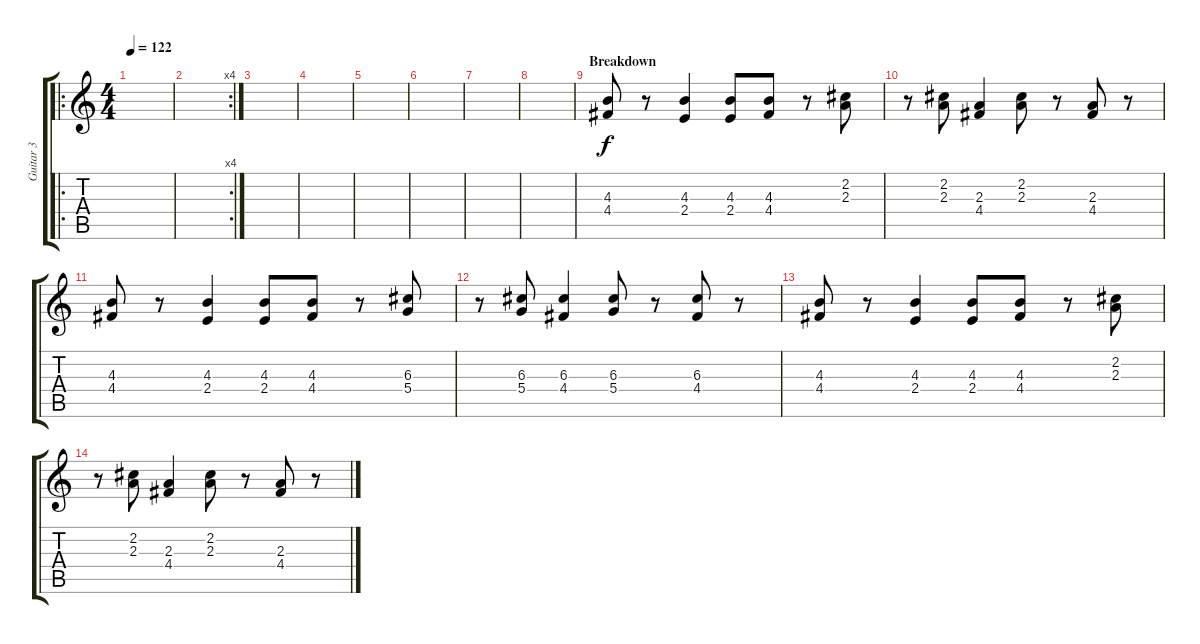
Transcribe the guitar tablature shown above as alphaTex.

\track ("Guitar 3" "Guitar 3") {instrument acousticguitarnylon}
\staff {score tabs}
\tuning (E4 B3 G3 D3 A2 D2) {hide}
\ro
\ts (4 4)
\tempo 122
\clef g2
\ks c
|
\rc 4
|
|
|
|
|
|
|
\section ("" "Breakdown")
(4.3 4.4).8{volume 13} r.8 (4.3 2.4).4 (4.3 2.4).8 (4.3 4.4).8 r.8 (2.2 2.3).8 |
r.8 (2.2 2.3).8 (2.3 4.4).4 (2.2 2.3).8 r.8 (2.3 4.4).8 r.8 |
(4.3 4.4).8 r.8 (4.3 2.4).4 (4.3 2.4).8 (4.3 4.4).8 r.8 (6.3 5.4).8 |
r.8 (6.3 5.4).8 (6.3 4.4).4 (6.3 5.4).8 r.8 (6.3 4.4).8 r.8 |
(4.3 4.4).8 r.8 (4.3 2.4).4 (4.3 2.4).8 (4.3 4.4).8 r.8 (2.2 2.3).8 |
r.8 (2.2 2.3).8 (2.3 4.4).4 (2.2 2.3).8 r.8 (2.3 4.4).8 r.8
